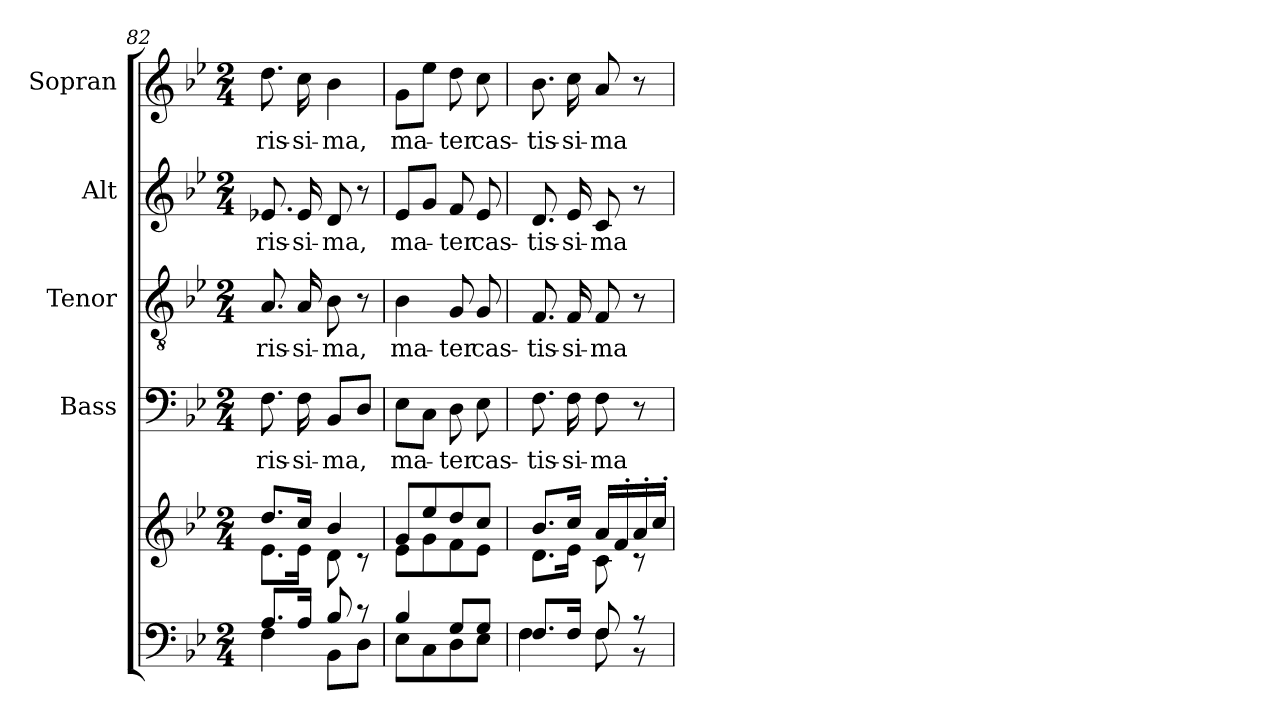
**kern	**kern	**kern	**text	**kern	**text	**kern	**text	**kern	**text
*part5	*part5	*part4	*part4	*part3	*part3	*part2	*part2	*part1	*part1
*staff6	*staff5	*staff4	*staff4	*staff3	*staff3	*staff2	*staff2	*staff1	*staff1
*	*	*I"Bass	*	*I"Tenor	*	*I"Alt	*	*I"Sopran	*
*	*	*I'B.	*	*I'T.	*	*I'A.	*	*I'S.	*
*clefF4	*clefG2	*clefF4	*	*clefGv2	*	*clefG2	*	*clefG2	*
*k[b-e-]	*k[b-e-]	*k[b-e-]	*	*k[b-e-]	*	*k[b-e-]	*	*k[b-e-]	*
*B-:	*B-:	*B-:	*	*B-:	*	*B-:	*	*B-:	*
*M2/4	*M2/4	*M2/4	*	*M2/4	*	*M2/4	*	*M2/4	*
=82	=82	=82	=82	=82	=82	=82	=82	=82	=82
*^	*^	*	*	*	*	*	*	*	*
!	!	!	!	!	!LO:LY:b	!	!LO:LY:b	!	!LO:LY:b	!	!LO:LY:b
8.A/L	4F\	8.dd/L	8.e-\L	8.F\	-ris-	8.A/	-ris-	8.e-X/	-ris-	8.dd\	-ris-
!	!	!	!	!	!LO:LY:b	!	!LO:LY:b	!	!LO:LY:b	!	!LO:LY:b
16A/Jk	.	16cc/Jk	16e-\Jk	16F\	-si-	16A/	-si-	16e-/	-si-	16cc\	-si-
!	!	!	!	!	!LO:LY:b	!	!LO:LY:b	!	!LO:LY:b	!	!LO:LY:b
8B-/	8BB-\L	4b-/	8d\	8BB-/L	-ma,	8B-\	-ma,	8d/	-ma,	4b-\	-ma,
8rc	8D\J	.	8rc	8D/J	.	8r	.	8r	.	.	.
=83	=83	=83	=83	=83	=83	=83	=83	=83	=83	=83	=83
!	!	!	!	!	!LO:LY:b	!	!LO:LY:b	!	!LO:LY:b	!	!LO:LY:b
4B-/	8E-\L	8g/L	8e-\L	8E-\L	ma-	4B-\	ma-	8e-/L	ma-	8g\L	ma-
.	8C\	8ee-/	8g\	8C\J	.	.	.	8g/J	.	8ee-\J	.
!	!	!	!	!	!LO:LY:b	!	!LO:LY:b	!	!LO:LY:b	!	!LO:LY:b
8G/L	8D\	8dd/	8f\	8D\	-ter	8G/	-ter	8f/	-ter	8dd\	-ter
!	!	!	!	!	!LO:LY:b	!	!LO:LY:b	!	!LO:LY:b	!	!LO:LY:b
8G/J	8E-\J	8cc/J	8e-\J	8E-\	cas-	8G/	cas-	8e-/	cas-	8cc\	cas-
=84	=84	=84	=84	=84	=84	=84	=84	=84	=84	=84	=84
!	!	!	!	!	!LO:LY:b	!	!LO:LY:b	!	!LO:LY:b	!	!LO:LY:b
8.F/L	4F\	8.b-/L	8.d\L	8.F\	-tis-	8.F/	-tis-	8.d/	-tis-	8.b-\	-tis-
!	!	!	!	!	!LO:LY:b	!	!LO:LY:b	!	!LO:LY:b	!	!LO:LY:b
16F/Jk	.	16cc/Jk	16e-\Jk	16F\	-si-	16F/	-si-	16e-/	-si-	16cc\	-si-
!	!	!	!	!	!LO:LY:b	!	!LO:LY:b	!	!LO:LY:b	!	!LO:LY:b
8F/	8F\	16a/LL	8c\	8F\	-ma	8F/	-ma	8c/	-ma	8a/	-ma
.	.	16f'</	.	.	.	.	.	.	.	.	.
8r	8r	16a'</	8rc	8r	.	8r	.	8r	.	8r	.
.	.	16cc'</JJ	.	.	.	.	.	.	.	.	.
*v	*v	*	*	*	*	*	*	*	*	*	*
*	*v	*v	*	*	*	*	*	*	*	*
=	=	=	=	=	=	=	=	=	=
*-	*-	*-	*-	*-	*-	*-	*-	*-	*-
